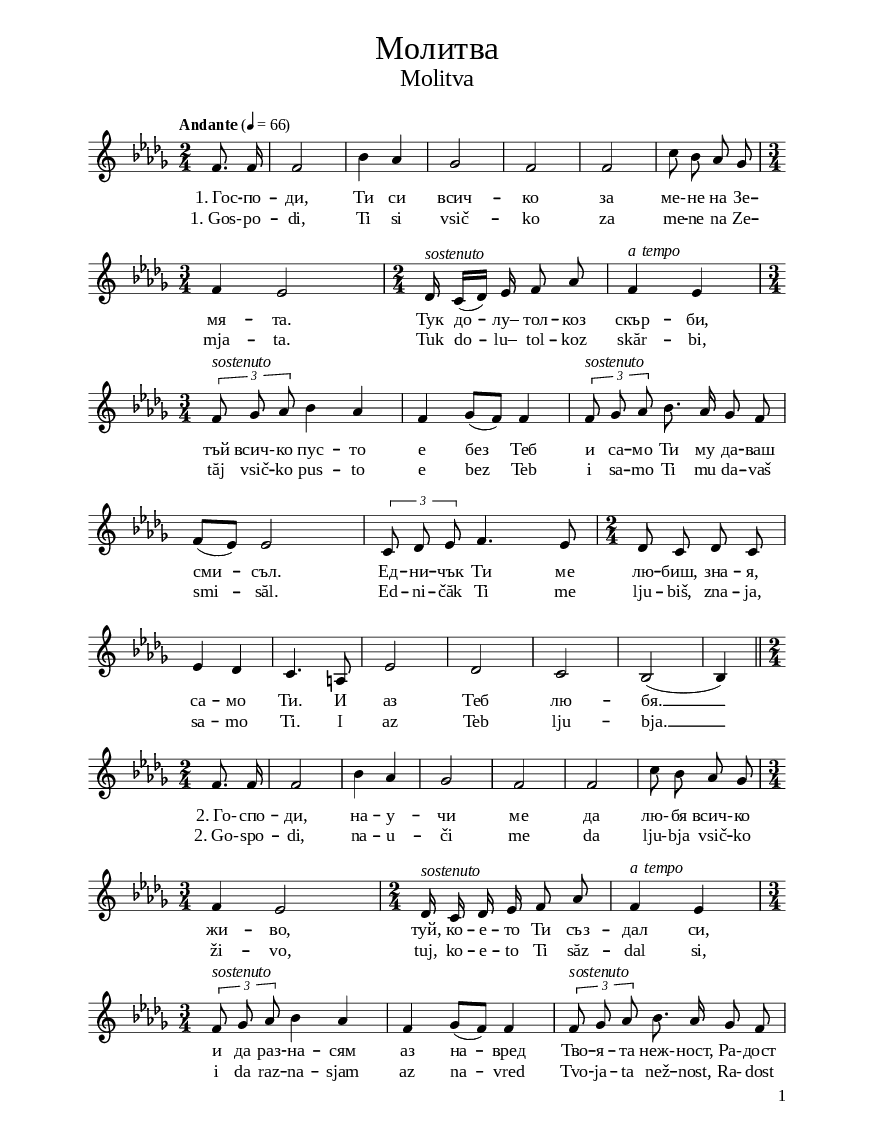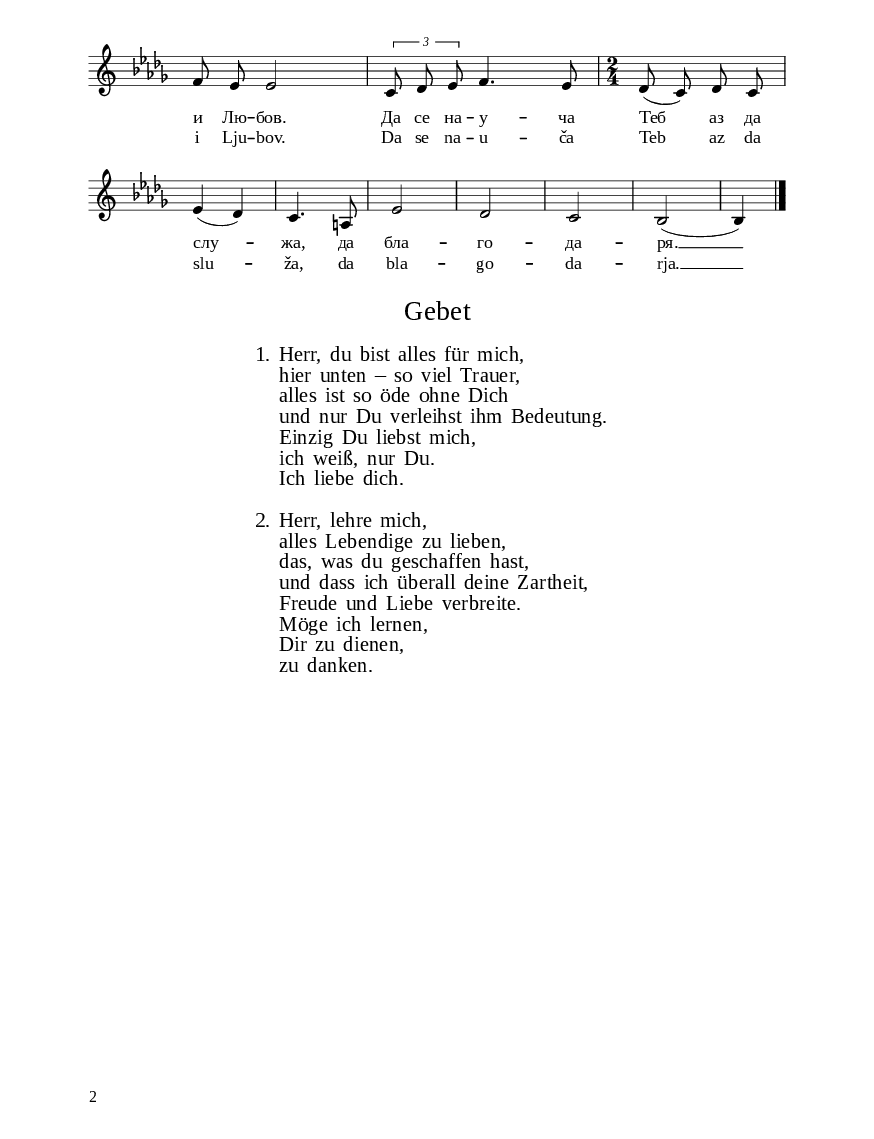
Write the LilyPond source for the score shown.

\version "2.24.1"

% include paper part and global functions
\include "include/globals.ily"

\bookpart {
  \label #'ref179
  \tocItem \markup "Молитва (Господи, Ти Си) – Molitva (Gospodi, Ti Si) "
  \include "include/bookpart-paper.ily"
  \score {
    \include "include/score-layout.ily"

    \new Voice \absolute {
      \clef treble
      \key bes \minor
      \time 2/4
      \tempoFunc "Andante" 4 "66"
      \autoBeamOff
      \partial 4
      f'8.  f'16 | % 2
      f'2 | % 3
      bes'4  as'4 | % 4
      ges'2 | % 5
      f'2 | % 6
      f'2  | % 7
      c''8  bes'8  as'8  ges'8 \break  | % 8
      \time 3/4  | % 8
      f'4  es'2 | % 9
      \time 2/4  | % 9

     des'16^\markup { \italic {sostenuto} }  
      c'16
      ([des'16])  es'16
      f'8  as'8 |
      f'4 ^\markup{ \italic {a tempo} }  es'4 \break | % 11
      \time 3/4  | % 11
      \times 2/3  {
        f'8 ^\markup{ \italic {sostenuto} }  ges'8
        as'8
      }
      bes'4  as'4 | % 12
      f'4  ges'8 ( [  f'8 ) ]  f'4 | % 13
      \times 2/3  {
        f'8 ^\markup{ \italic {sostenuto} }  ges'8
        as'8
      }
      bes'8.  as'16  ges'8  f'8 \break | % 14
       f'8 ( [  es'8 ) ]  es'2
      | % 15

      \times 2/3  {
        c'8  des'8  es'8
      }
      f'4.  es'8 | % 16
      \time 2/4  | % 16
      des'8  c'8 
      des'8  c'8 \break | % 17
      es'4  des'4 | % 18
      c'4.  a8 | % 19
      es'2 |
      des'2 | % 21
      c'2 | % 22
      bes2 ( | bes4 ) \bar "||" \break

      \time 2/4

      \autoBeamOff
      \partial 4
      f'8.  f'16 | % 2
      f'2 | % 3
      bes'4  as'4 | % 4
      ges'2 | % 5
      f'2 | % 6
      f'2  | % 7
      c''8  bes'8  as'8  ges'8 \break | % 8
      \time 3/4  | % 8
      f'4  es'2 | % 9
      \time 2/4  | % 9

      des'16^\markup { \italic {sostenuto} } 
      c'16  
      des'16  es'16
      f'8  as'8 |
      f'4 ^\markup{ \italic {a tempo} }  es'4 \break | % 11
      \time 3/4  | % 11
      \times 2/3  {
        f'8 ^\markup{ \italic {sostenuto} }  ges'8
        as'8
      }
      bes'4  as'4 | % 12
      f'4  ges'8 ( [  f'8 ) ]  f'4 | % 13
      \times 2/3  {
        f'8 ^\markup{ \italic {sostenuto} }  ges'8
        as'8
      }
      bes'8.  as'16  ges'8  f'8 \break | % 14
        f'8 es'8 es'2
      | % 15

      \times 2/3  {
        c'8  des'8  es'8
      }
      f'4.  es'8 | % 16
      \time 2/4  | % 16
       des'8 (  c'8 )
      des'8  c'8 \break | % 17
      es'4 ( des'4 )| % 18
      c'4.   a8  | % 19
      es'2 |
      des'2 | % 21
      c'2 | % 22
      bes2 ( | bes4 ) \bar "|."

    }

    \addlyrics {
      "1. Гос" -- по -- ди, Ти си всич -- ко
      за "ме-" -- не на Зе -- мя -- та. Тук
      до -- лу– тол -- коз скър --
      би, тъй "всич-" -- ко пус -- то е
      без  Теб и са -- мо Ти му да
      -- ваш сми -- съл. Ед -- ни -- чък
      Ти ме лю -- биш, зна -- я, са -- мо
      Ти. И аз Теб лю -- бя. __

      "2. Го-" -- спо -- ди, на -- у -- чи ме
      да "лю-" -- бя "всич-" -- ко жи -- во,
      туй, ко -- е -- то Ти съз -- дал си,
      и да раз -- на -- сям аз на -- вред
      Тво -- я -- та "неж-" -- ност,
      "Ра-" -- дост и Лю -- бов.
      Да се на -- у -- ча
      Теб  аз да слу -- жа, да бла -- го --  да -- ря. __

    }
    \addlyrics {
      "1. Gos-" -- po -- di, Ti si vsič -- ko
      za me -- ne na Ze -- mja -- ta. Tuk
      do -- lu– tol -- koz skăr --
      bi, tăj vsič -- ko pus -- to e
      bez  Teb i sa -- mo Ti mu da
      -- vaš smi -- săl. Ed -- ni -- čăk
      Ti me lju -- biš, zna -- ja, sa -- mo
      Ti. I az Teb lju -- bja. __

      "2. Go-" -- spo -- di, na -- u -- či me
      da "lju-" -- bja vsič -- ko ži -- vo,
      tuj, ko -- e -- to Ti săz -- dal si,
      i da raz -- na -- sjam az na -- vred
      Tvo -- ja -- ta než -- nost,
      "Ra-" -- dost i Lju -- bov.
      Da se na -- u -- ča
      Teb  az da slu -- ža, da bla -- go --  da -- rja. __


    }

    \header {
      title = \titleFunc "Молитва" "Molitva"
    }

    \midi{}

  } % score



  % include foreign translation(s) of the song
  \version "2.24.0"

\markup \fill-line { \fontsize #deTitleFontSize "Gebet" }
\markup \null
\markup \null
\markup \fontsize #deCoupletFontSize {
  \hspace #16
  \override #`(baseline-skip . ,deCoupletBaselineSkip)

  \column {
    \line { 1. Herr, du bist alles für mich,}

    \line { "   "hier unten – so viel Trauer,}

    \line { "   "alles ist so öde ohne Dich}

    \line { "   "und nur Du verleihst ihm Bedeutung.}

    \line { "   "Einzig Du liebst mich,}

    \line { "   "ich weiß, nur Du.}

    \line { "   "Ich liebe dich. }

    \line { " " }

    \line { 2. Herr, lehre mich,}

    \line { "   "alles Lebendige zu lieben,}

    \line { "   "das, was du geschaffen hast,}

    \line { "   "und dass ich überall deine Zartheit,}

    \line { "   "Freude und Liebe verbreite.}

    \line { "   "Möge ich lernen, }

    \line { "   "Dir zu dienen,}

    \line { "   "zu danken. }

  }
}

} % bookpart

% Più mosso
%
